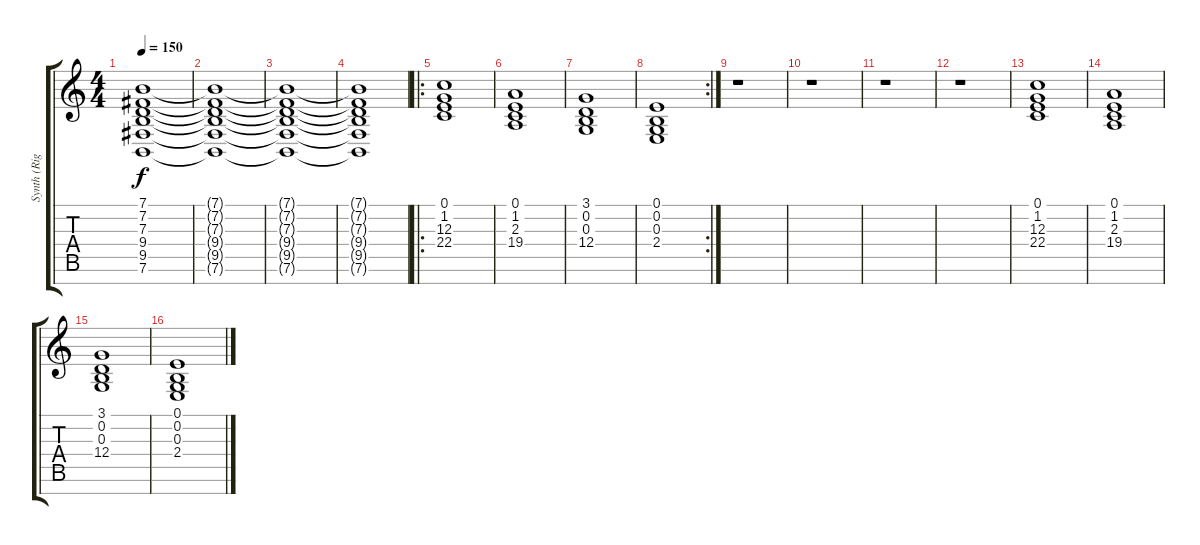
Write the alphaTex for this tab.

\track ("Synth (Right hand)" "Synth (Rig") {instrument stringensemble1}
\staff {score tabs}
\tuning (E4 B3 G3 D3 A2 E2 B1) {hide}
\ts (4 4)
\tempo 150
\clef g2
\ks c
(7.1 7.2 7.3 9.4 9.5 7.6).1{dy f instrument stringensemble1} |
(7.1{t} 7.2{t} 7.3{t} 9.4{t} 9.5{t} 7.6{t}).1 |
(7.1{t} 7.2{t} 7.3{t} 9.4{t} 9.5{t} 7.6{t}).1 |
(7.1{t} 7.2{t} 7.3{t} 9.4{t} 9.5{t} 7.6{t}).1 |
\ro
(0.1 1.2 12.3 22.4).1 |
(0.1 1.2 2.3 19.4).1 |
(3.1 0.2 0.3 12.4).1 |
\rc 2
(0.1 0.2 0.3 2.4).1 |
r.1 |
r.1 |
r.1 |
r.1 |
(0.1 1.2 12.3 22.4).1 |
(0.1 1.2 2.3 19.4).1 |
(3.1 0.2 0.3 12.4).1 |
(0.1 0.2 0.3 2.4).1
